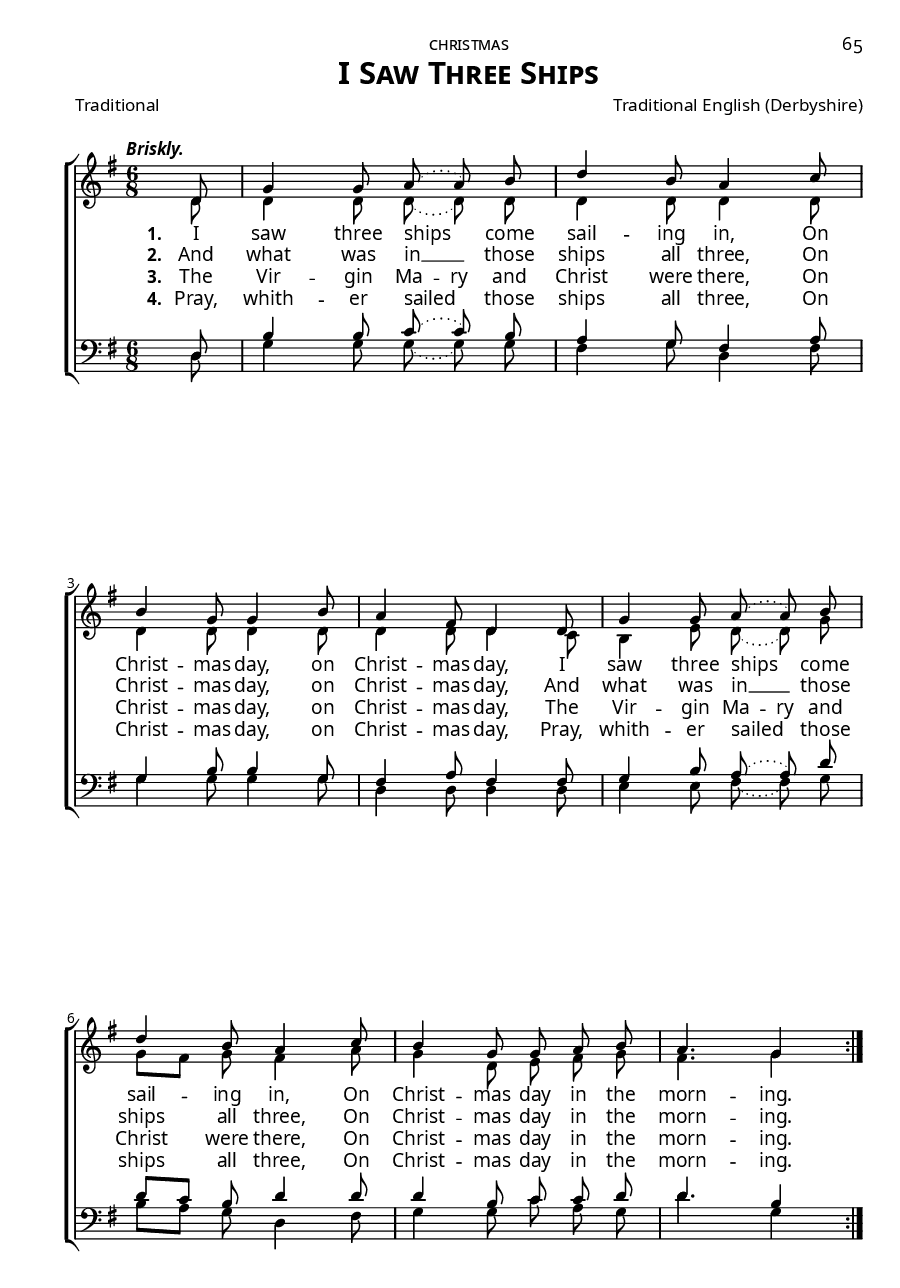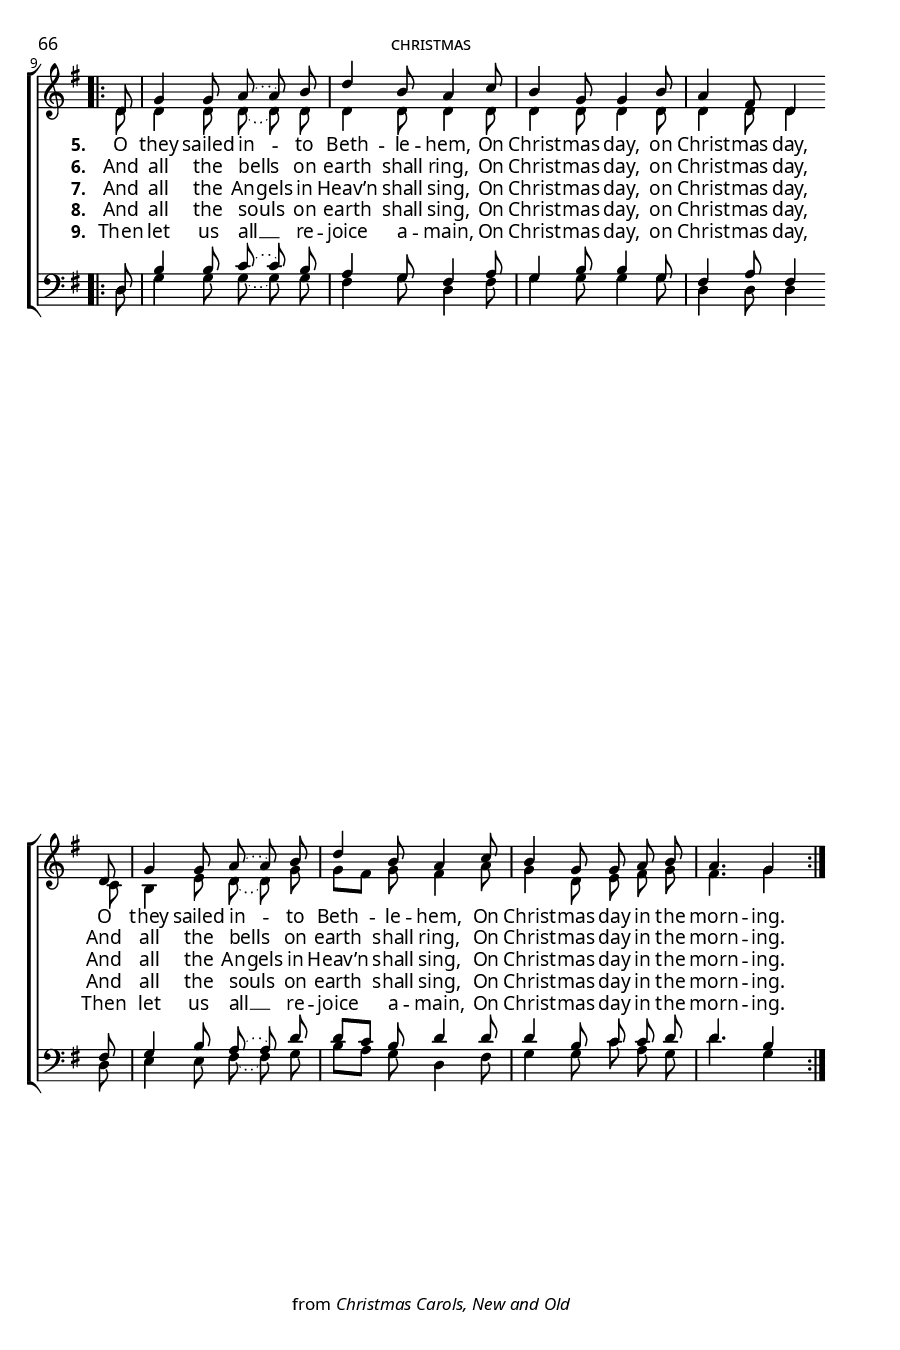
\version "2.14.2"
\include "util.ly"
\header {
  title = \markup{\override #'(font-name . "Garamond Premier Pro Semibold"){ \abs-fontsize #15 \smallCapsOldStyle"I Saw Three Ships"}}
  poet = \markup\oldStyleNum"Traditional"
  composer = \markup\oldStyleNum"Traditional English (Derbyshire)"
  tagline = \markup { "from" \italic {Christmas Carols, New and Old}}
}
\paper {
  paper-height = 9\in
  paper-width = 6\in
  indent = 0\in
  %system-system-spacing = #'((basic-distance . 10) (padding . 0))
  %system-system-spacing =
  %  #'((basic-distance . 0)
  %     (minimum-distance . 0)
  %     (padding . -0.35)
  %     (stretchability . 100))
  ragged-last-bottom = ##f
  ragged-bottom = ##f
  two-sided = ##t
  inner-margin = 0.5\in
  outer-margin = 0.25\in
  top-margin = 0.25\in
  bottom-margin = 0.25\in
  first-page-number = #065
  print-first-page-number = ##t
  headerLine = \markup{\override #'(font-name . "Garamond Premier Pro") \smallCapsOldStyle"christmas"}
  oddHeaderMarkup = \markup\fill-line{
     \override #'(font-name . "Garamond Premier Pro")\abs-fontsize #8.5
     \combine 
        \fill-line{"" \on-the-fly #print-page-number-check-first
        \oldStylePageNum""
        }
        \fill-line{\headerLine}
  }
  evenHeaderMarkup = \markup {
     \override #'(font-name . "Garamond Premier Pro")\abs-fontsize #8.5
     \combine
        \on-the-fly #print-page-number-check-first
        \oldStylePageNum""
        \fill-line{\headerLine}
  }
}
#(set-global-staff-size 15) \paper{ #(define fonts (make-pango-font-tree "GoudyOlSt BT" "Garamond Premier Pro" "Garamond Premier Pro" (/ 15 20))) }
global = {
  \key g \major
  \time 6/8
  \autoBeamOff
  \override DynamicLineSpanner #'staff-padding = #0.0
  \override DynamicLineSpanner #'Y-extent = #'(-1 . 1)
  \override DynamicText #'X-offset = #-6
}

sopMusic = \relative c' {
    \repeat volta 2 {
    \partial 8 d8 |
    \slurDotted  g4 g8\noBeam a\noBeam( a\noBeam) b |
    d4 b8 a4 c8 |
    
    b4 g8 g4 b8 |
    a4 fis8 d4 \bar"" d8 |
    g4 g8\noBeam a\noBeam( a\noBeam) b |
    
    d4 b8 a4 c8 |
    b4 g8\noBeam g\noBeam a\noBeam b |
    \partial 8*5 a4. g4 \break
  }
}
sopWords = \lyricmode {
  
}

altoMusic = \relative c' {
  d8 |
  \slurDotted d4 d8 d\noBeam( d\noBeam) d |
  d4 d8 d4 d8 |
  
  d4 d8 d4 d8 |
  d4 d8 d4 c8 |
  b4 e8 d\noBeam( d\noBeam) g |
  \slurSolid g[ fis] g8 fis4 a8 |
  g4 d8\noBeam e\noBeam fis\noBeam g |
  fis4. g4
}
altoWords = \lyricmode {
  \dropLyricsIX
  \set stanza = #"1. "
  \set ignoreMelismata = ##t
  I saw three ships _ come sail -- ing in,
  On Christ -- mas day, on Christ -- mas day,
  I saw three ships _ come sail -- ing in,
  On Christ -- mas day in the morn -- ing.
  
  
  \set stanza = #"5. "
  \set ignoreMelismata = ##t
  O they sailed in -- _ to Beth -- le -- hem,
  On Christ -- mas day, on Christ -- mas day,
  O they sailed in -- _ to Beth -- le -- hem,
  On Christ -- mas day in the morn -- ing.
}
altoWordsII = \lyricmode {
  \dropLyricsIX
  \set stanza = #"2. "
  \set ignoreMelismata = ##t
  And what was in __ _ those ships all three,
  On Christ -- mas day, on Christ -- mas day,
  And what was in __ _ those ships all three,
  On Christ -- mas day in the morn -- ing.
  
  
  \set stanza = #"6. "
  \set ignoreMelismata = ##t
  And all the bells _ on earth shall ring,
  On Christ -- mas day, on Christ -- mas day,
  And all the bells _ on earth shall ring,
  On Christ -- mas day in the morn -- ing.
}
altoWordsIII = \lyricmode {
  \dropLyricsIX
  \set stanza = #"3. "
  \set ignoreMelismata = ##t
  The Vir -- gin Ma -- ry and Christ were there,
  On Christ -- mas day, on Christ -- mas day,
  The Vir -- gin Ma -- ry and Christ were there,
  On Christ -- mas day in the morn -- ing.
  
  
  \set stanza = #"7. "
  \set ignoreMelismata = ##t
  And all the An -- gels in Heav’n shall sing,
  On Christ -- mas day, on Christ -- mas day,
  And all the An -- gels in Heav’n shall sing,
  On Christ -- mas day in the morn -- ing.
}
altoWordsIV = \lyricmode {
  \dropLyricsIX
  \set stanza = #"4. "
  \set ignoreMelismata = ##t
  Pray, whith -- er sailed _ those ships all three,
  On Christ -- mas day, on Christ -- mas day,
  Pray, whith -- er sailed _ those ships all three,
  On Christ -- mas day in the morn -- ing.
  
  \set stanza = #"8. "
  \set ignoreMelismata = ##t
  And all the souls _ on earth shall sing,
  On Christ -- mas day, on Christ -- mas day,
  And all the souls _ on earth shall sing,
  On Christ -- mas day in the morn -- ing.
}
altoWordsV = \lyricmode {
  \dropLyricsIX
  \repeat unfold 32 \skip1
  \set stanza = #"9. "
  \set ignoreMelismata = ##t
  Then let us all __ _ re -- joice a -- main,
  On Christ -- mas day, on Christ -- mas day,
  Then let us all __ _ re -- joice a -- main,
  On Christ -- mas day in the morn -- ing.
}
altoWordsVI = \lyricmode {
}
altoWordsVII = \lyricmode {
}
altoWordsVIII = \lyricmode {
}
altoWordsIX = \lyricmode {
}

tenorMusic = \relative c {
  d8 |
  \slurDotted b'4 b8 c\noBeam( c\noBeam) b |
  a4 g8 fis4 a8 |
  
  g4 b8 b4 g8 |
  fis4 a8 fis4 fis8 |
  g4 b8 a\noBeam( a\noBeam) d |
  
  \slurSolid d[ c] b d4 d8 |
  d4 b8 c\noBeam c\noBeam d |
  d4. b4
}
tenorWords = \lyricmode {

}

bassMusic = \relative c {
  d8 |
  \slurDotted g4 g8 g\noBeam( g\noBeam) g |
  fis4 g8 d4 fis8 |
  
  g4 g8 g4 g8 |
  d4 d8 d4 d8 |
  e4 e8 fis\noBeam( fis\noBeam) g |
  
  \slurSolid b[ a] g d4 fis8 |
  g4 g8 c\noBeam a\noBeam g |
  d'4. g,4
}
bassWords = \lyricmode {

}

\score {
  <<
   \new ChoirStaff <<
%    \new Lyrics = sopranos \with { \override VerticalAxisGroup #'nonstaff-relatedstaff-spacing = #'((basic-distance . 1)) }
    \new Staff = women <<
      \new Voice = "sopranos" { \voiceOne << \global {\tempo \markup\italic"Briskly." \sopMusic \sopMusic} >> }
      \new Voice = "altos" { \voiceTwo << \global \repeat unfold2 \altoMusic >> }
    >>
    \new Lyrics \with { alignAboveContext = #"women" \override VerticalAxisGroup #'nonstaff-relatedstaff-spacing = #'((basic-distance . 1))} \lyricsto "sopranos" \sopWords
    \new Lyrics = "altosIX"  \with { alignBelowContext = #"women" } \lyricsto "sopranos" \altoWordsIX
    \new Lyrics = "altosVIII"  \with { alignBelowContext = #"women" } \lyricsto "sopranos" \altoWordsVIII
    \new Lyrics = "altosVII"  \with { alignBelowContext = #"women" } \lyricsto "sopranos" \altoWordsVII
    \new Lyrics = "altosVI"  \with { alignBelowContext = #"women" } \lyricsto "sopranos" \altoWordsVI
    \new Lyrics = "altosV"  \with { alignBelowContext = #"women" } \lyricsto "sopranos" \altoWordsV
    \new Lyrics = "altosIV"  \with { alignBelowContext = #"women" } \lyricsto "sopranos" \altoWordsIV
    \new Lyrics = "altosIII"  \with { alignBelowContext = #"women" } \lyricsto "sopranos" \altoWordsIII
    \new Lyrics = "altosII"  \with { alignBelowContext = #"women" } \lyricsto "sopranos" \altoWordsII
    \new Lyrics = "altos"  \with { alignBelowContext = #"women" \override VerticalAxisGroup #'nonstaff-relatedstaff-spacing = #'((padding . -0.7)) } \lyricsto "sopranos" \altoWords
   \new Staff = men <<
      \clef bass
      \new Voice = "tenors" { \voiceOne << \global \repeat unfold2 \tenorMusic >> }
      \new Voice = "basses" { \voiceTwo << \global \repeat unfold2 \bassMusic >> }
    >>
    \new Lyrics \with { alignAboveContext = #"men" \override VerticalAxisGroup #'nonstaff-relatedstaff-spacing = #'((basic-distance . 1)) } \lyricsto "tenors" \tenorWords
    \new Lyrics \with { alignBelowContext = #"men" \override VerticalAxisGroup #'nonstaff-relatedstaff-spacing = #'((basic-distance . 1)) } \lyricsto "basses" \bassWords
  >>
%    \new PianoStaff << \new Staff { \new Voice { \pianoRH } } \new Staff { \clef "bass" \pianoLH } >>
  >>
  \layout {
    \context {
      \Score
      %\override SpacingSpanner #'base-shortest-duration = #(ly:make-moment 1 8)
      %\override SpacingSpanner #'common-shortest-duration = #(ly:make-moment 1 4)
    }
    \context {
      % Remove all empty staves
      % \Staff \RemoveEmptyStaves \override VerticalAxisGroup #'remove-first = ##t
    }
  }
  \midi {
    %\tempo 4 = 90
    \set Staff.midiInstrument = "flute"
  
    \context {
      \Voice
      \remove "Dynamic_performer"
    }
  }
}
